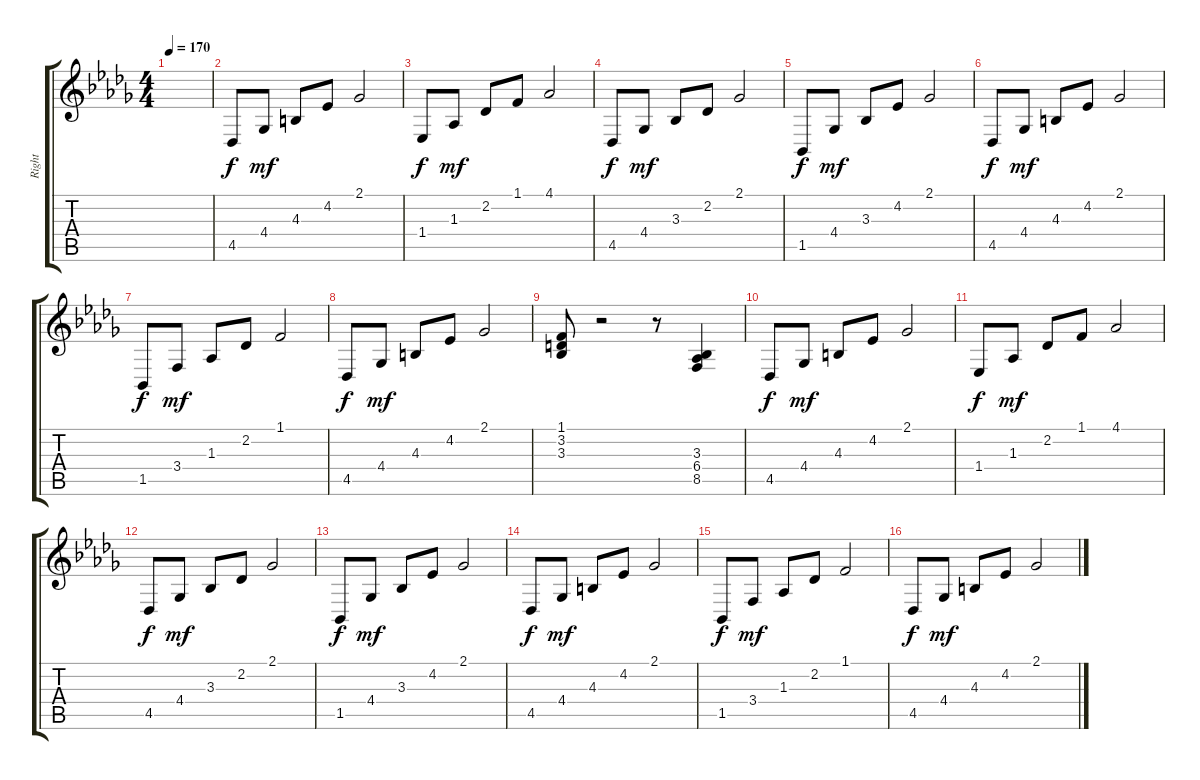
\track ("Right" "Right") {instrument acousticgrandpiano}
\staff {score tabs}
\tuning (E4 B3 G3 D3 A2 E2) {hide}
\ts (4 4)
\tempo 170
\clef g2
\ks db
|
4.5.8{dy f} 4.4.8{dy mf} 4.3.8 4.2.8 2.1.2 |
1.4.8{dy f} 1.3.8{dy mf} 2.2.8 1.1.8 4.1.2 |
4.5.8{dy f} 4.4.8{dy mf} 3.3.8 2.2.8 2.1.2 |
1.5.8{dy f} 4.4.8{dy mf} 3.3.8 4.2.8 2.1.2 |
4.5.8{dy f} 4.4.8{dy mf} 4.3.8 4.2.8 2.1.2 |
1.5.8{dy f} 3.4.8{dy mf} 1.3.8 2.2.8 1.1.2 |
4.5.8{dy f} 4.4.8{dy mf} 4.3.8 4.2.8 2.1.2 |
(1.1 3.2 3.3).8 r.2 r.8 (3.3 6.4 8.5).4 |
4.5.8{dy f} 4.4.8{dy mf} 4.3.8 4.2.8 2.1.2 |
1.4.8{dy f} 1.3.8{dy mf} 2.2.8 1.1.8 4.1.2 |
4.5.8{dy f} 4.4.8{dy mf} 3.3.8 2.2.8 2.1.2 |
1.5.8{dy f} 4.4.8{dy mf} 3.3.8 4.2.8 2.1.2 |
4.5.8{dy f} 4.4.8{dy mf} 4.3.8 4.2.8 2.1.2 |
1.5.8{dy f} 3.4.8{dy mf} 1.3.8 2.2.8 1.1.2 |
4.5.8{dy f} 4.4.8{dy mf} 4.3.8 4.2.8 2.1.2
